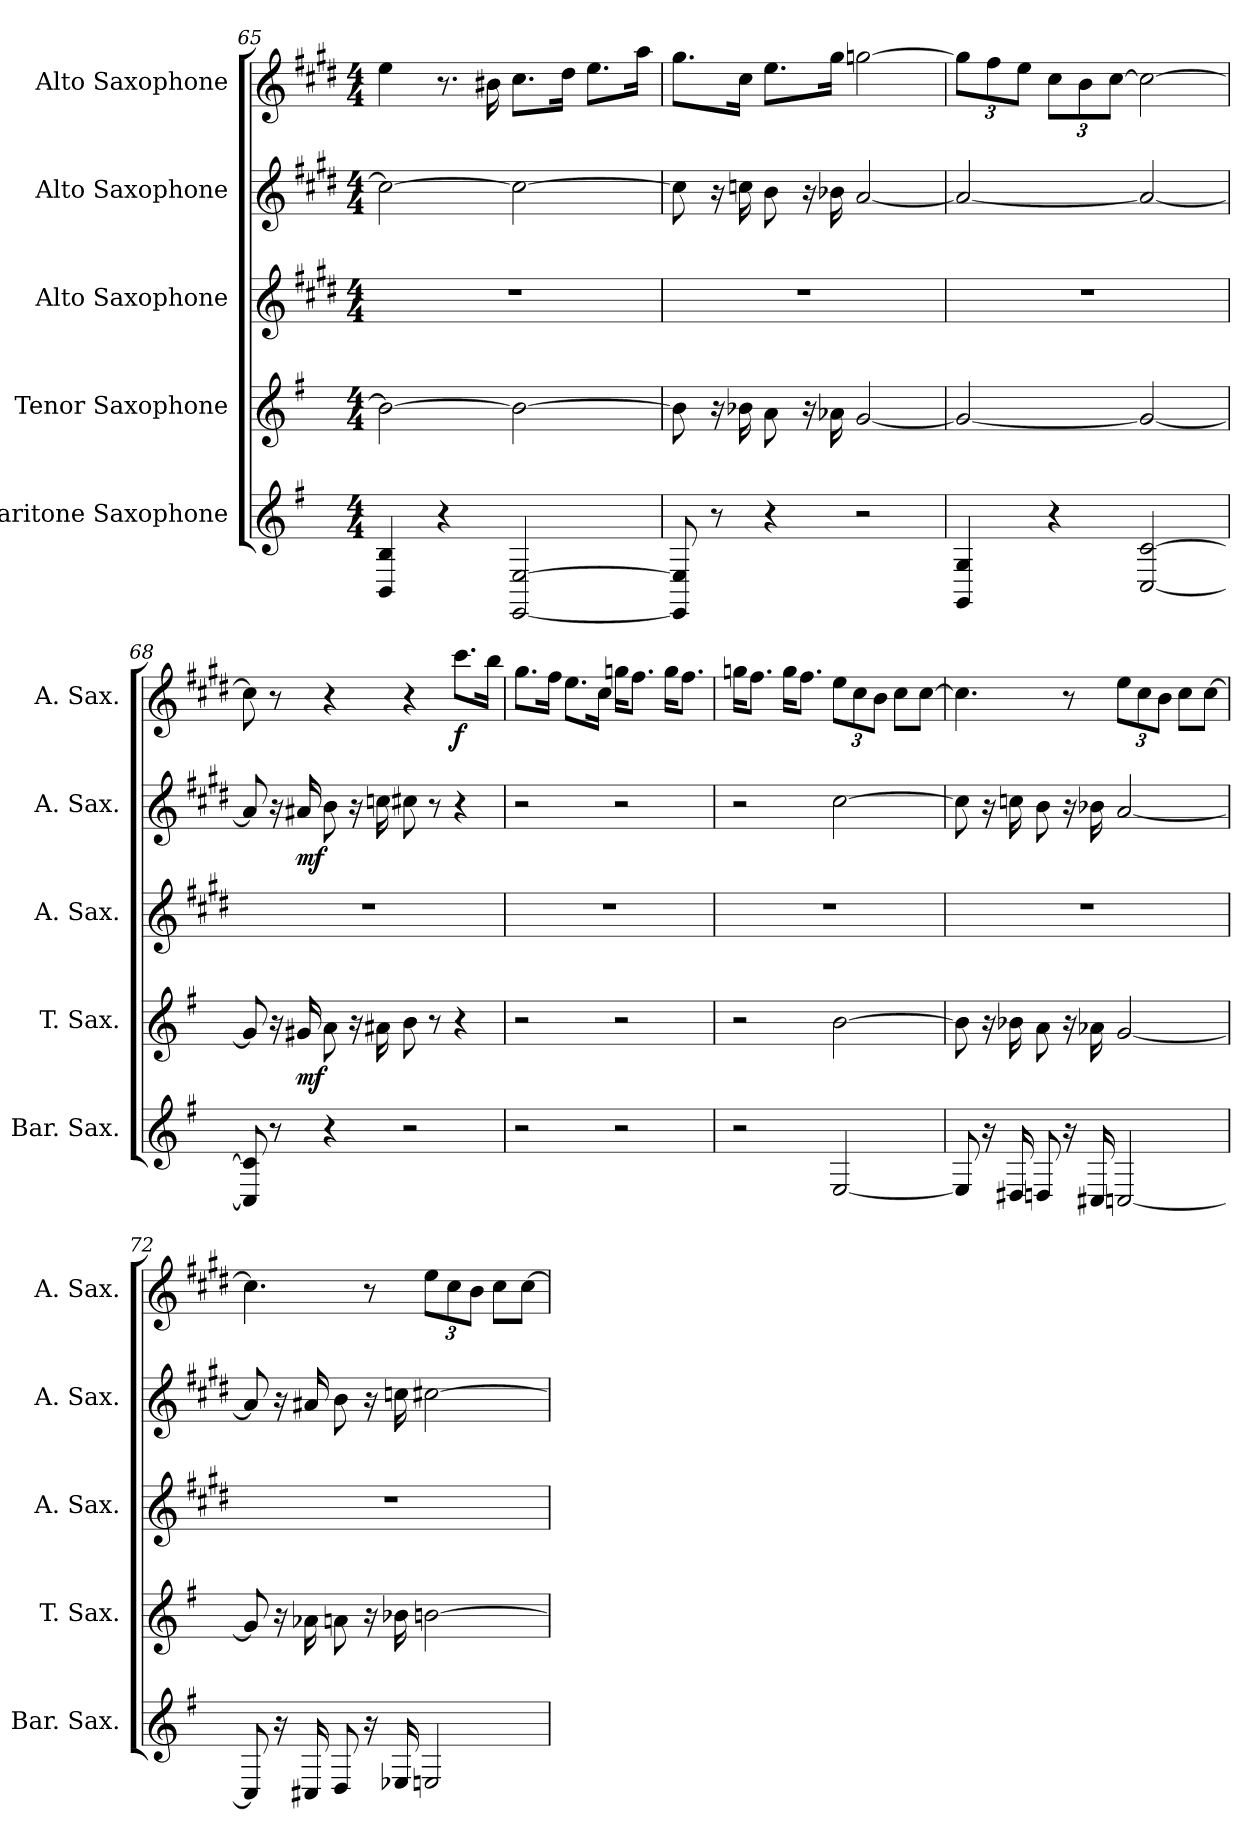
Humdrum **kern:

**kern	**kern	**dynam	**kern	**kern	**dynam	**kern	**dynam
*part5	*part4	*part4	*part3	*part2	*part2	*part1	*part1
*staff5	*staff4	*staff4	*staff3	*staff2	*staff2	*staff1	*staff1
*I"Baritone Saxophone	*I"Tenor Saxophone	*	*I"Alto Saxophone	*I"Alto Saxophone	*	*I"Alto Saxophone	*
*I'Bar. Sax.	*I'T. Sax.	*	*I'A. Sax.	*I'A. Sax.	*	*I'A. Sax.	*
*clefG2	*clefG2	*	*clefG2	*clefG2	*	*clefG2	*
*ITrd12c21	*ITrd8c14	*	*ITrd5c9	*ITrd5c9	*	*ITrd5c9	*
*k[f#]	*k[f#]	*	*k[f#]	*k[f#]	*	*k[f#]	*
*M4/4	*M4/4	*	*M4/4	*M4/4	*	*M4/4	*
=65	=65	=65	=65	=65	=65	=65	=65
4BBB/ 4BB/	2B\_	.	1r	2e\_	.	4g\	.
4r	.	.	.	.	.	8.r	.
.	.	.	.	.	.	16d#X\	.
[2EEE/ [2EE/	2B\_	.	.	2e\_	.	8.e\L	.
.	.	.	.	.	.	16f#\Jk	.
.	.	.	.	.	.	8.g\L	.
.	.	.	.	.	.	16cc\Jk	.
=66	=66	=66	=66	=66	=66	=66	=66
8EEE/] 8EE/]	8B\]	.	1r	8e\]	.	8.b\L	.
8r	16r	.	.	16r	.	.	.
.	16B-X\	.	.	16e-X\	.	16e\Jk	.
4r	8A\	.	.	8d\	.	8.g\L	.
.	16r	.	.	16r	.	.	.
.	16A-X\	.	.	16d-X\	.	16b\Jk	.
2r	[2G/	.	.	[2c/	.	[2b-X\	.
!!LO:PB:g=z
=67	=67	=67	=67	=67	=67	=67	=67
*	*	*	*	*	*	*Xbrackettup	*
4GGG/ 4GG/	2G/_	.	1r	2c/_	.	12b-\L]	.
.	.	.	.	.	.	12a\	.
.	.	.	.	.	.	12g\J	.
4r	.	.	.	.	.	12e\L	.
.	.	.	.	.	.	12d\	.
.	.	.	.	.	.	[12e\J	.
[2CC/ [2C/	2G/_	.	.	2c/_	.	2e\_	.
=68	=68	=68	=68	=68	=68	=68	=68
8CC/] 8C/]	8G/]	.	1r	8c/]	.	8e\]	.
8r	16r	.	.	16r	.	8r	.
!	!	!LO:DY:b	!	!	!LO:DY:b	!	!
.	16G#X/	mf	.	16c#X/	mf	.	.
4r	8A\	.	.	8d\	.	4r	.
.	16r	.	.	16r	.	.	.
.	16A#X\	.	.	16e-X\	.	.	.
2r	8B\	.	.	8en\	.	4r	.
.	8r	.	.	8r	.	.	.
!	!	!	!	!	!	!	!LO:DY:b
.	4r	.	.	4r	.	8.ee\L	f
.	.	.	.	.	.	16dd\Jk	.
=69	=69	=69	=69	=69	=69	=69	=69
2r	2r	.	1r	2r	.	8.b\L	.
.	.	.	.	.	.	16a\Jk	.
.	.	.	.	.	.	8.g\L	.
.	.	.	.	.	.	16e\Jk	.
2r	2r	.	.	2r	.	16b-X\KL	.
.	.	.	.	.	.	8.a\J	.
.	.	.	.	.	.	16b-\KL	.
.	.	.	.	.	.	8.a\J	.
!!LO:LB:g=z
=70	=70	=70	=70	=70	=70	=70	=70
2r	2r	.	1r	2r	.	16b-X\KL	.
.	.	.	.	.	.	8.a\J	.
.	.	.	.	.	.	16b-\KL	.
.	.	.	.	.	.	8.a\J	.
[2EE/	[2B\	.	.	[2e\	.	12g\L	.
.	.	.	.	.	.	12e\	.
.	.	.	.	.	.	12d\J	.
.	.	.	.	.	.	8e\L	.
.	.	.	.	.	.	[8e\J	.
=71	=71	=71	=71	=71	=71	=71	=71
8EE/]	8B\]	.	1r	8e\]	.	4.e\]	.
16r	16r	.	.	16r	.	.	.
16DD#X/	16B-X\	.	.	16e-X\	.	.	.
8DDn/	8A\	.	.	8d\	.	.	.
16r	16r	.	.	16r	.	8r	.
16CC#X/	16A-X\	.	.	16d-X\	.	.	.
[2CCn/	[2G/	.	.	[2c/	.	12g\L	.
.	.	.	.	.	.	12e\	.
.	.	.	.	.	.	12d\J	.
.	.	.	.	.	.	8e\L	.
.	.	.	.	.	.	[8e\J	.
!!LO:PB:g=z
=72	=72	=72	=72	=72	=72	=72	=72
8CC/]	8G/]	.	1r	8c/]	.	4.e\]	.
16r	16r	.	.	16r	.	.	.
16CC#X/	16A-X\	.	.	16c#X/	.	.	.
8DD/	8An\	.	.	8d\	.	.	.
16r	16r	.	.	16r	.	8r	.
16EE-X/	16B-X\	.	.	16e-X\	.	.	.
2EEn/	[2Bn\	.	.	[2en\	.	12g\L	.
.	.	.	.	.	.	12e\	.
.	.	.	.	.	.	12d\J	.
.	.	.	.	.	.	8e\L	.
.	.	.	.	.	.	[8e\J	.
=	=	=	=	=	=	=	=
*-	*-	*-	*-	*-	*-	*-	*-
